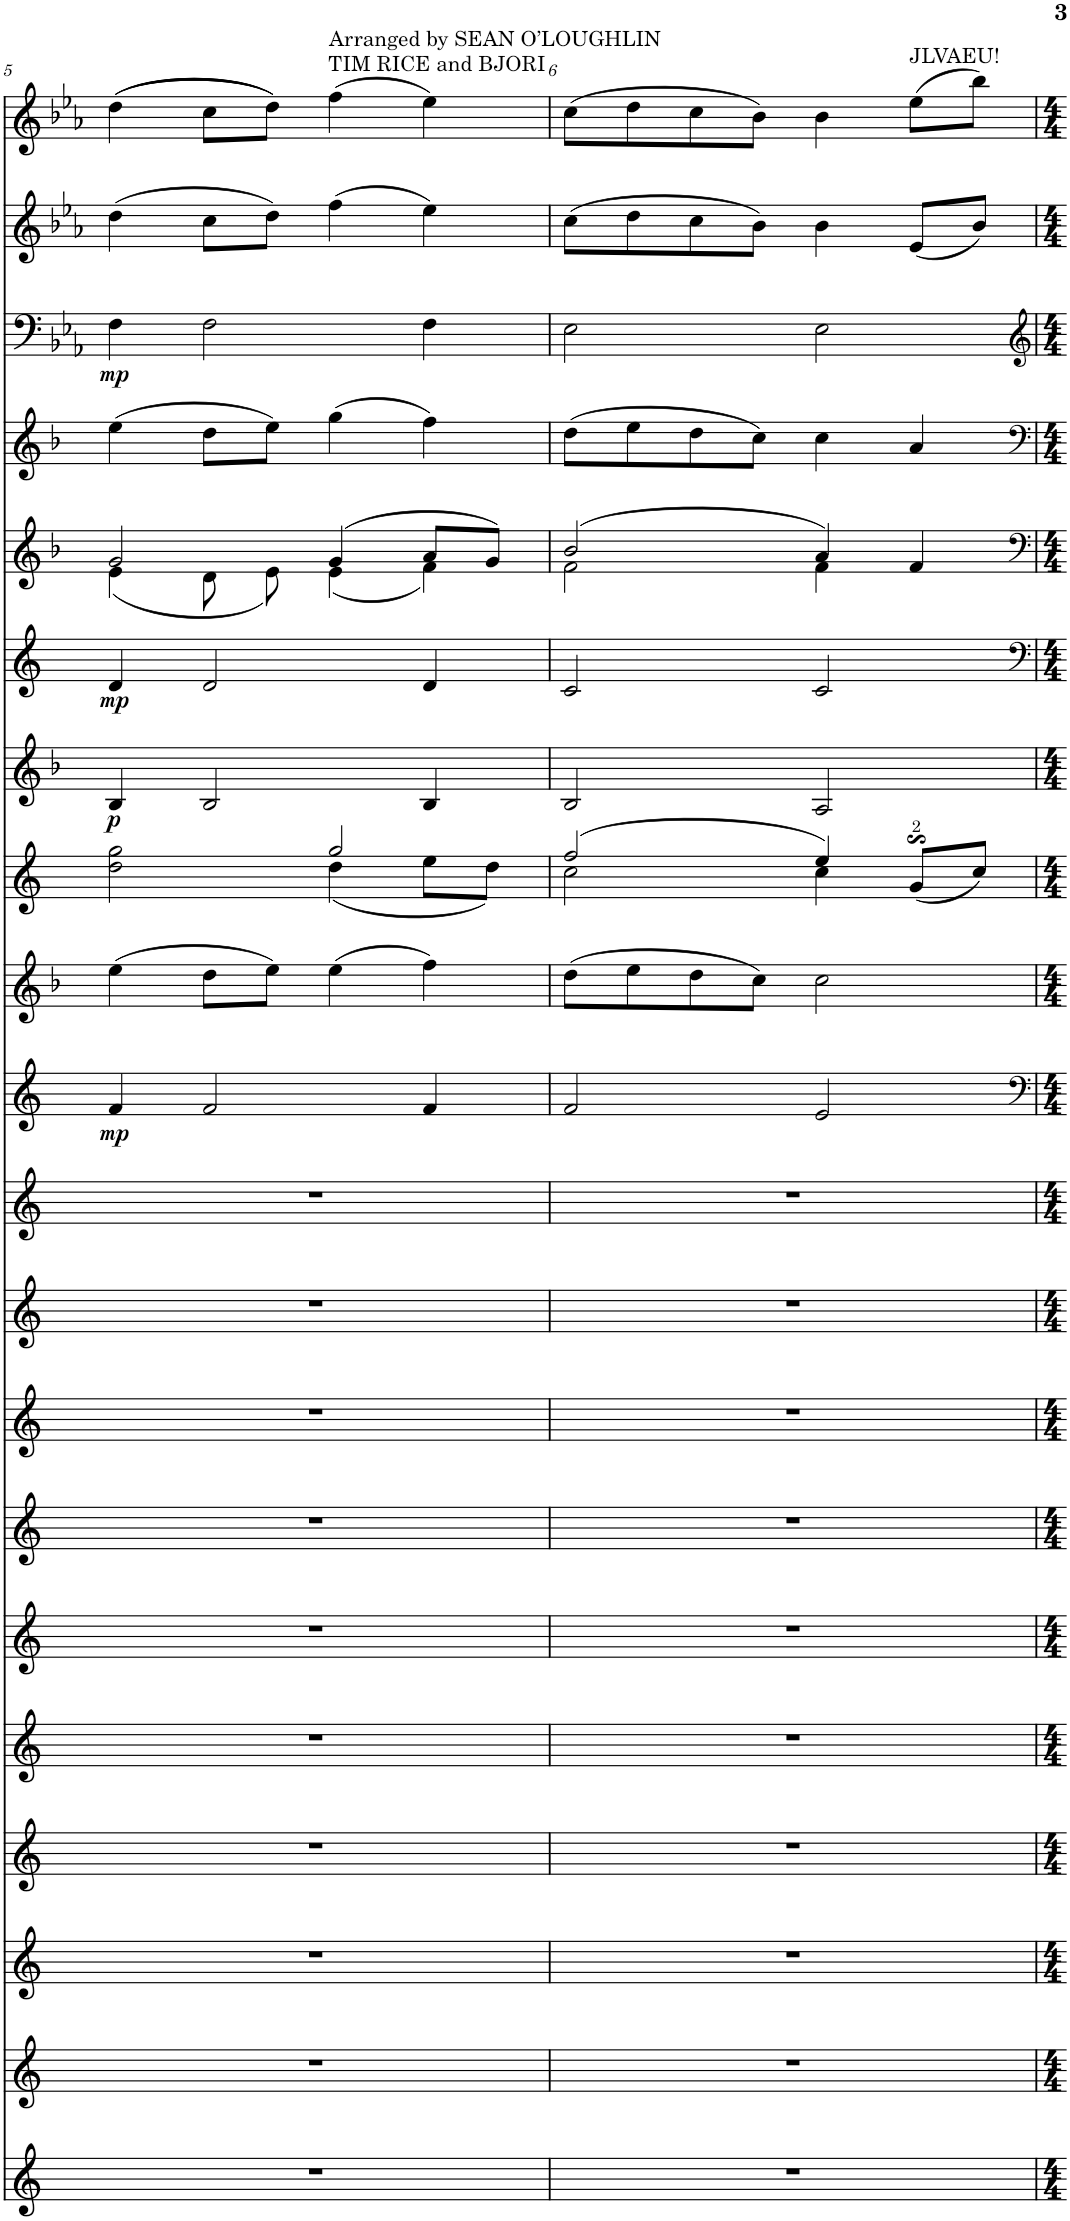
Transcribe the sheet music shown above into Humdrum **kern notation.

**kern	**kern	**kern	**kern	**kern	**kern	**kern	**kern	**kern	**kern	**kern	**dynam	**kern	**kern	**kern	**dynam	**kern	**dynam	**kern	**kern	**kern	**dynam	**kern	**kern
*part20	*part19	*part18	*part17	*part16	*part15	*part14	*part13	*part12	*part11	*part10	*part10	*part9	*part8	*part7	*part7	*part6	*part6	*part5	*part4	*part3	*part3	*part2	*part1
*staff20	*staff19	*staff18	*staff17	*staff16	*staff15	*staff14	*staff13	*staff12	*staff11	*staff10	*staff10	*staff9	*staff8	*staff7	*staff7	*staff6	*staff6	*staff5	*staff4	*staff3	*staff3	*staff2	*staff1
*I"part 19	*I"part 18	*I"part 17	*I"part 16	*I"part 15	*I"part 14	*I"part 13	*I"part 12	*I"part 11	*I"part 10	*I"part 9	*	*I"part 8	*I"part 7	*I"part 6	*	*I"part 5	*	*I"part 4	*I"part 3	*I"part 2	*	*I"part 1	*I"part 0
!!LO:PB:g=z
*clefG2	*clefG2	*clefG2	*clefG2	*clefG2	*clefG2	*clefG2	*clefG2	*clefG2	*clefG2	*clefG2	*	*clefG2	*clefG2	*clefG2	*	*clefG2	*	*clefG2	*clefG2	*clefF4	*	*clefG2	*clefG2
*	*	*Trd-2c-3	*Trd-2c-3	*	*	*	*Trd-3c-5	*Trd1c2	*Trd1c2	*Trd-2c-3	*	*Trd1c2	*Trd-2c-3	*Trd1c2	*	*Trd-2c-3	*	*Trd1c2	*Trd1c2	*	*	*	*
*k[]	*k[]	*k[]	*k[]	*k[]	*k[]	*k[]	*k[]	*k[]	*k[]	*k[]	*	*k[b-]	*k[]	*k[b-]	*	*k[]	*	*k[b-]	*k[b-]	*k[b-e-a-]	*	*k[b-e-a-]	*k[b-e-a-]
*M4/4	*M4/4	*M4/4	*M4/4	*M4/4	*M4/4	*M4/4	*M4/4	*M4/4	*M4/4	*M4/4	*	*M4/4	*M4/4	*M4/4	*	*M4/4	*	*M4/4	*M4/4	*M4/4	*	*M4/4	*M4/4
=5	=5	=5	=5	=5	=5	=5	=5	=5	=5	=5	=5	=5	=5	=5	=5	=5	=5	=5	=5	=5	=5	=5	=5
*	*	*	*	*	*	*	*	*	*	*	*	*	*^	*	*	*	*	*^	*	*	*	*	*
!	!	!	!	!	!	!	!	!	!	!	!LO:DY:b	!	!	!	!	!LO:DY:b	!	!LO:DY:b	!	!	!	!	!LO:DY:b	!	!
1r	1r	1r	1r	1r	1r	1r	1r	1r	1r	4f/	mp	(4ee\	2dd\ 2gg\	2ryy	4B-/	p	4d/	mp	2g/	(4e\	(4ee\	4F\	mp	(4dd\	((4dd\
.	.	.	.	.	.	.	.	.	.	2f/	.	8dd\L	.	.	2B-/	.	2d/	.	.	8d\	8dd\L	2F\	.	8cc\L	8cc\L
.	.	.	.	.	.	.	.	.	.	.	.	8ee\J)	.	.	.	.	.	.	.	8e\)	8ee\J)	.	.	8dd\J)	8dd\J))
!	!	!	!	!	!	!	!	!	!	!	!	!	!	!	!	!	!	!	!	!	!	!	!	!	!LO:TX:a:t=TIM RICE and BJORI
!	!	!	!	!	!	!	!	!	!	!	!	!	!	!	!	!	!	!	!	!	!	!	!	!	!LO:TX:a:t=Arranged by SEAN O’LOUGHLIN
.	.	.	.	.	.	.	.	.	.	.	.	(4ee\	2gg/	(4dd\	.	.	.	.	(4g/	(4e\	(4gg\	.	.	(4ff\	(4ff\
.	.	.	.	.	.	.	.	.	.	4f/	.	4ff\)	.	8ee\L	4B-/	.	4d/	.	8a/L	4f\)	4ff\)	4F\	.	4ee-\)	4ee-\)
.	.	.	.	.	.	.	.	.	.	.	.	.	.	8dd\J)	.	.	.	.	8g/J)	.	.	.	.	.	.
=6	=6	=6	=6	=6	=6	=6	=6	=6	=6	=6	=6	=6	=6	=6	=6	=6	=6	=6	=6	=6	=6	=6	=6	=6	=6
1r	1r	1r	1r	1r	1r	1r	1r	1r	1r	2f/	.	(8dd\L	(2ff/	2cc\	2B-/	.	2c/	.	(2b-/	2f\	(8dd\L	2E-\	.	(8cc\L	(8cc\L
.	.	.	.	.	.	.	.	.	.	.	.	8ee\	.	.	.	.	.	.	.	.	8ee\	.	.	8dd\	8dd\
.	.	.	.	.	.	.	.	.	.	.	.	8dd\	.	.	.	.	.	.	.	.	8dd\	.	.	8cc\	8cc\
.	.	.	.	.	.	.	.	.	.	.	.	8cc\J)	.	.	.	.	.	.	.	.	8cc\J)	.	.	8b-\J)	8b-\J)
.	.	.	.	.	.	.	.	.	.	2e/	.	2cc\	4ee/)	4cc\	2A/	.	2c/	.	4a/)	4f\	4cc\	2E-\	.	4b-\	4b-\
!	!	!	!	!	!	!	!	!	!	!	!	!	!	!	!	!	!	!	!	!	!	!	!	!	!LO:TX:a:t=JLVAEU!
.	.	.	.	.	.	.	.	.	.	.	.	.	(8gs$SS/L	4ryy	.	.	.	.	4f/	4ryy	4a/	.	.	(8e-/L	(8ee-\L
.	.	.	.	.	.	.	.	.	.	.	.	.	8cc/J)	.	.	.	.	.	.	.	.	.	.	8b-/J)	8bb-\J)
*	*	*	*	*	*	*	*	*	*	*	*	*	*v	*v	*	*	*	*	*v	*v	*	*	*	*	*
=	=	=	=	=	=	=	=	=	=	=	=	=	=	=	=	=	=	=	=	=	=	=	=
*-	*-	*-	*-	*-	*-	*-	*-	*-	*-	*-	*-	*-	*-	*-	*-	*-	*-	*-	*-	*-	*-	*-	*-
